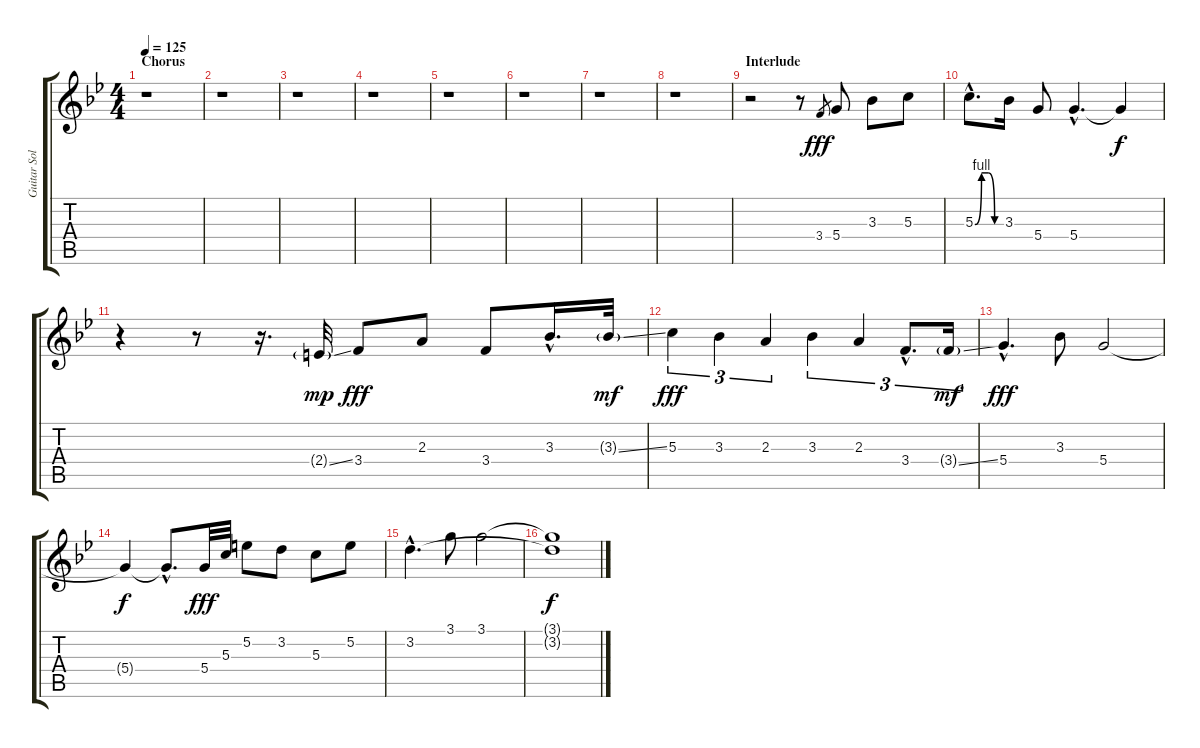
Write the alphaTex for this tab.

\track ("Guitar Solo" "Guitar Sol") {instrument overdrivenguitar}
\staff {score tabs}
\tuning (E4 B3 G3 D3 A2 E2) {hide}
\ts (4 4)
\section ("" "Chorus")
\tempo 125
\clef g2
\ks gminor
r.1{dy fff} |
r.1 |
r.1 |
r.1 |
r.1 |
r.1 |
r.1 |
r.1 |
\section ("" "Interlude")
r.2 r.8 3.4.8{gr} 5.4.8 3.3.8 5.3.8 |
5.3{be (custom 0 0 15 4 30 4 45 0 60 0) hac}.8{d} 3.3.16 5.4.8 5.4{hac}.4{d} 5.4{t}.4{dy f} |
r.4 r.8 r.16{d} 2.4{ss g}.32{dy mp} 3.4.8{dy fff} 2.3.8 3.4.8 3.3{hac}.16{d} 3.3{ss g}.32{dy mf} |
5.3.4{tu (3 2) dy fff} 3.3.4{tu (3 2)} 2.3.4{tu (3 2)} 3.3.4{tu (3 2)} 2.3.4{tu (3 2)} 3.4{hac}.8{d tu (3 2)} 3.4{ss g}.16{tu (3 2) dy mf} |
5.4{hac}.4{d dy fff} 3.3.8 5.4.2 |
5.4{t}.4{dy f} 5.4{hac t}.8{d} 5.4.32{dy fff} 5.3.32 5.2.8 3.2.8 5.3.8 5.2.8 |
3.2{hac}.4{d} 3.1.8 3.1.2 |
(3.1{t} 3.2{t}).1{dy f}
